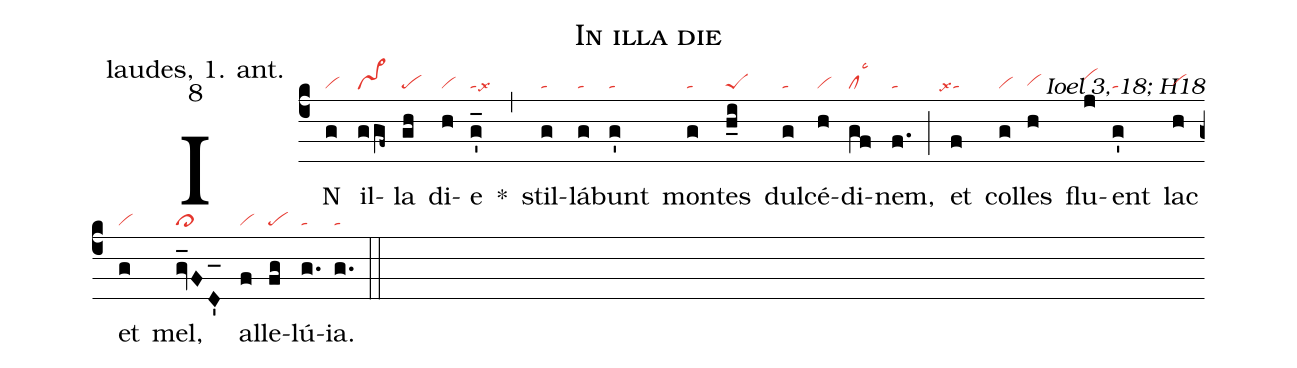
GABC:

name: In illa die;
office-part: laudes, 1. ant.;
mode: 8;
commentary: Ioel 3, 18; H18;
nabc-lines: 1;
%%
(c4)
IN(g|vi) il(g!/gf~|vs>)la(gh|pe) di(h|vi)e(g_'|talsx6) *(,)
stil(g|ta)lá(g|ta)bunt(g'|ta) mon(g|ta)tes(h_i|peS) dul(g|ta)cé(h|vi)di(gf|cllsc3)nem,(f.|ta) (;)
et(f|```talsx4) col(g|vi)les(h|vihg) flu(j|vihi)ent(g'|ta) lac(h|vihg) et(g|vi) mel,(gv_FD_'|cl>) al(f|vi)le(fg|pe)lú(g.|ta)ia.(g.|ta) (::)
